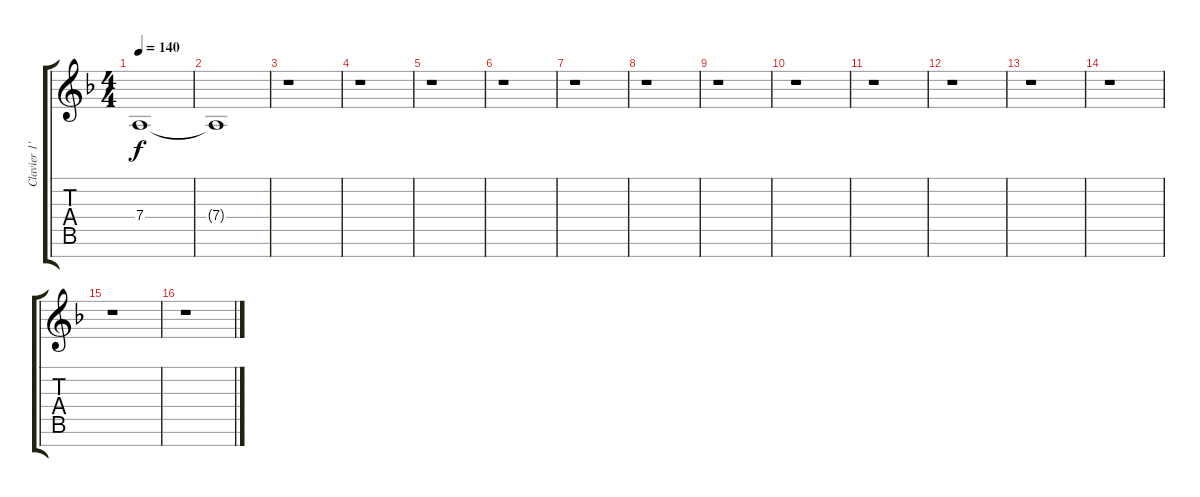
\track ("Clavier 1'" "Clavier 1'") {instrument lead2sawtooth}
\staff {score tabs}
\tuning (E4 B3 G3 D3 A2 E2 B1) {hide}
\ts (4 4)
\tempo 140
\clef g2
\ks f
7.4.1{dy f} |
7.4{t}.1 |
r.1 |
r.1 |
r.1 |
r.1 |
r.1 |
r.1 |
r.1 |
r.1 |
r.1 |
r.1 |
r.1 |
r.1 |
r.1 |
r.1
